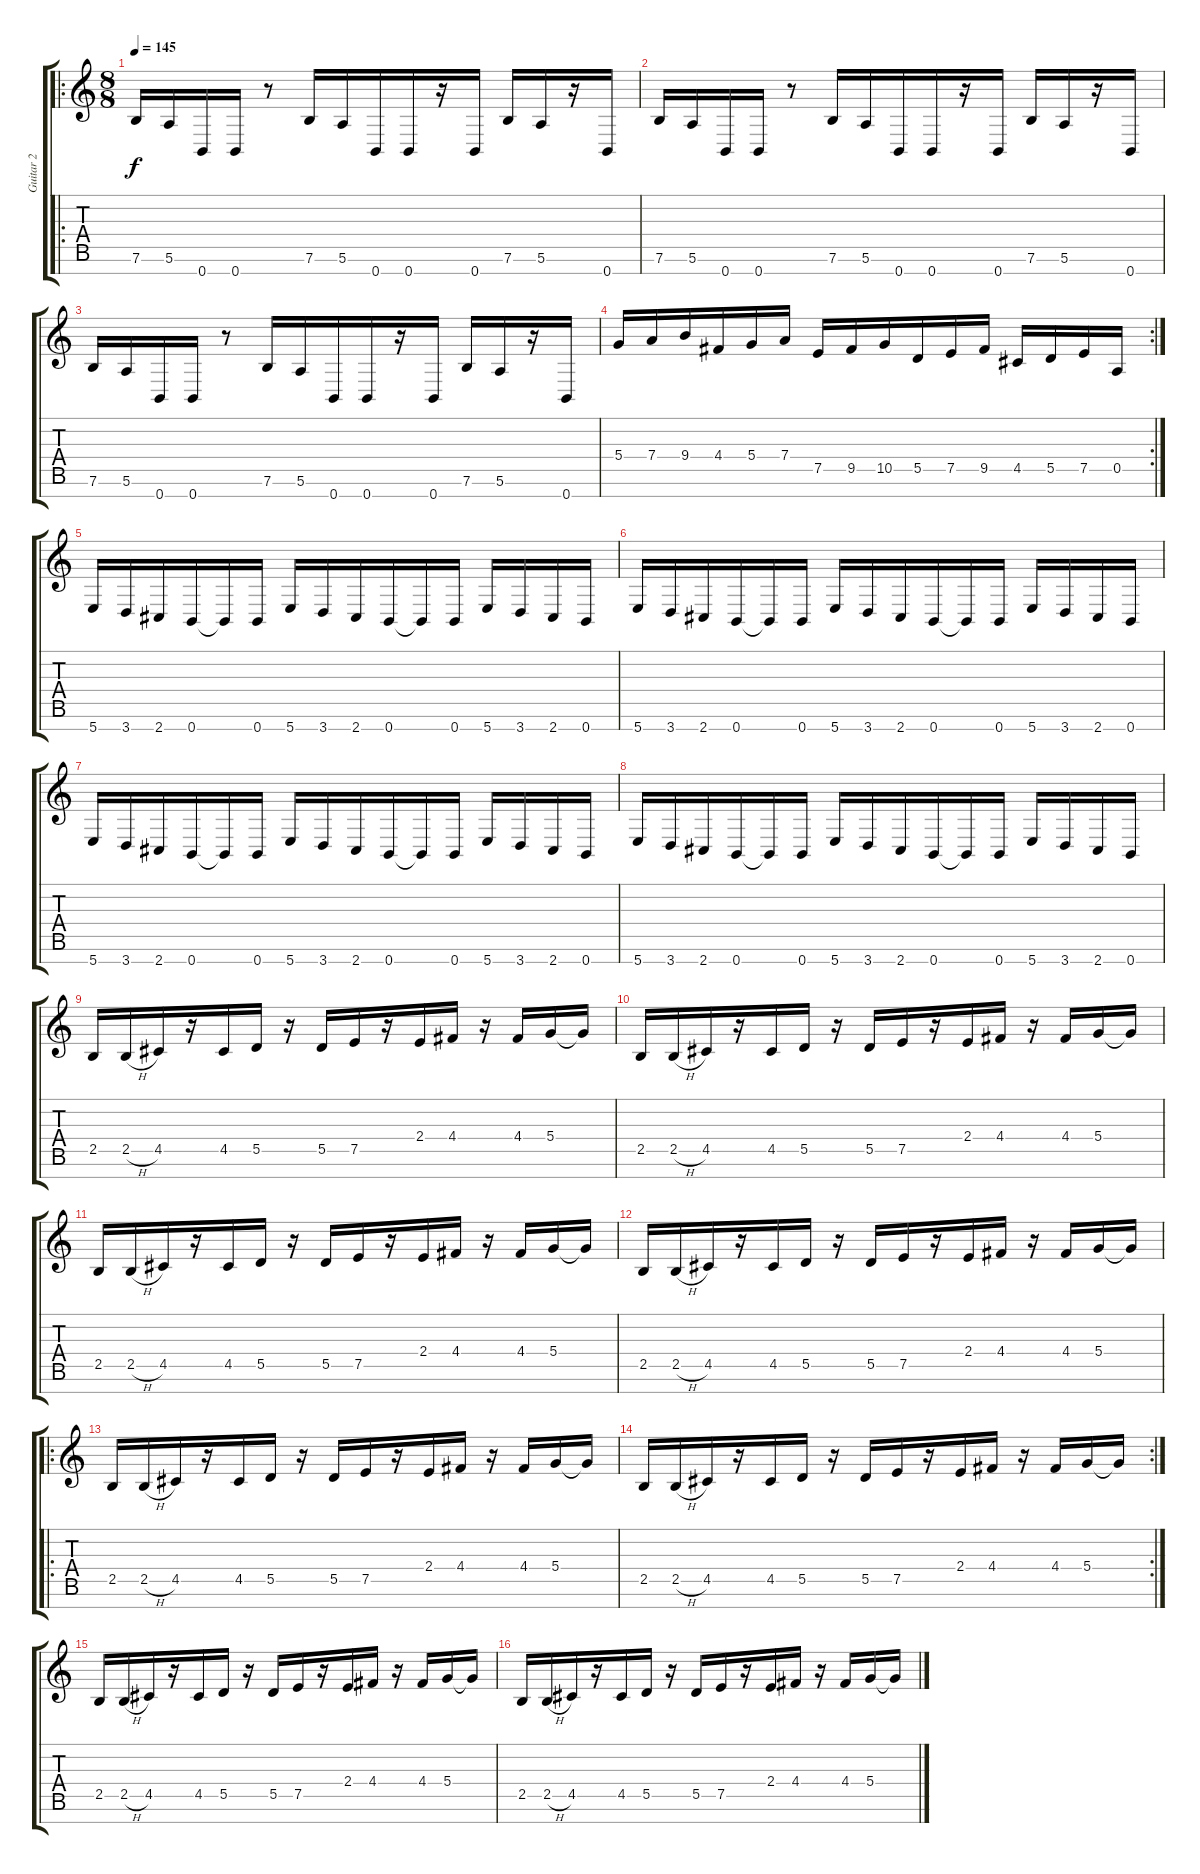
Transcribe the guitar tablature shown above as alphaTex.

\track ("Guitar 2" "Guitar 2") {instrument overdrivenguitar}
\staff {score tabs}
\tuning (E4 B3 G3 D3 A2 E2 B1) {hide}
\ro
\ts (8 8)
\tempo 145
\clef g2
\ks c
7.6.16{dy f} 5.6.16 0.7.16 0.7.16 r.8 7.6.16 5.6.16 0.7.16 0.7.16 r.16 0.7.16 7.6.16 5.6.16 r.16 0.7.16 |
7.6.16 5.6.16 0.7.16 0.7.16 r.8 7.6.16 5.6.16 0.7.16 0.7.16 r.16 0.7.16 7.6.16 5.6.16 r.16 0.7.16 |
7.6.16 5.6.16 0.7.16 0.7.16 r.8 7.6.16 5.6.16 0.7.16 0.7.16 r.16 0.7.16 7.6.16 5.6.16 r.16 0.7.16 |
\rc 2
5.4.16 7.4.16 9.4.16 4.4.16 5.4.16 7.4.16 7.5.16 9.5.16 10.5.16 5.5.16 7.5.16 9.5.16 4.5.16 5.5.16 7.5.16 0.5.16 |
5.7.16 3.7.16 2.7.16 0.7.16 0.7{t}.16 0.7.16 5.7.16 3.7.16 2.7.16 0.7.16 0.7{t}.16 0.7.16 5.7.16 3.7.16 2.7.16 0.7.16 |
5.7.16 3.7.16 2.7.16 0.7.16 0.7{t}.16 0.7.16 5.7.16 3.7.16 2.7.16 0.7.16 0.7{t}.16 0.7.16 5.7.16 3.7.16 2.7.16 0.7.16 |
5.7.16 3.7.16 2.7.16 0.7.16 0.7{t}.16 0.7.16 5.7.16 3.7.16 2.7.16 0.7.16 0.7{t}.16 0.7.16 5.7.16 3.7.16 2.7.16 0.7.16 |
5.7.16 3.7.16 2.7.16 0.7.16 0.7{t}.16 0.7.16 5.7.16 3.7.16 2.7.16 0.7.16 0.7{t}.16 0.7.16 5.7.16 3.7.16 2.7.16 0.7.16 |
2.5.16 2.5{h}.16 4.5.16 r.16 4.5.16 5.5.16 r.16 5.5.16 7.5.16 r.16 2.4.16 4.4.16 r.16 4.4.16 5.4.16 5.4{t}.16 |
2.5.16 2.5{h}.16 4.5.16 r.16 4.5.16 5.5.16 r.16 5.5.16 7.5.16 r.16 2.4.16 4.4.16 r.16 4.4.16 5.4.16 5.4{t}.16 |
2.5.16 2.5{h}.16 4.5.16 r.16 4.5.16 5.5.16 r.16 5.5.16 7.5.16 r.16 2.4.16 4.4.16 r.16 4.4.16 5.4.16 5.4{t}.16 |
2.5.16 2.5{h}.16 4.5.16 r.16 4.5.16 5.5.16 r.16 5.5.16 7.5.16 r.16 2.4.16 4.4.16 r.16 4.4.16 5.4.16 5.4{t}.16 |
\ro
2.5.16{volume 10} 2.5{h}.16 4.5.16 r.16 4.5.16 5.5.16 r.16 5.5.16 7.5.16 r.16 2.4.16 4.4.16 r.16 4.4.16 5.4.16 5.4{t}.16 |
\rc 2
2.5.16 2.5{h}.16 4.5.16 r.16 4.5.16 5.5.16 r.16 5.5.16 7.5.16 r.16 2.4.16 4.4.16 r.16 4.4.16 5.4.16 5.4{t}.16 |
2.5.16{volume 9} 2.5{h}.16 4.5.16 r.16 4.5.16 5.5.16 r.16 5.5.16 7.5.16 r.16 2.4.16 4.4.16 r.16 4.4.16 5.4.16 5.4{t}.16 |
2.5.16 2.5{h}.16 4.5.16 r.16 4.5.16 5.5.16 r.16 5.5.16 7.5.16 r.16 2.4.16 4.4.16 r.16 4.4.16 5.4.16 5.4{t}.16
